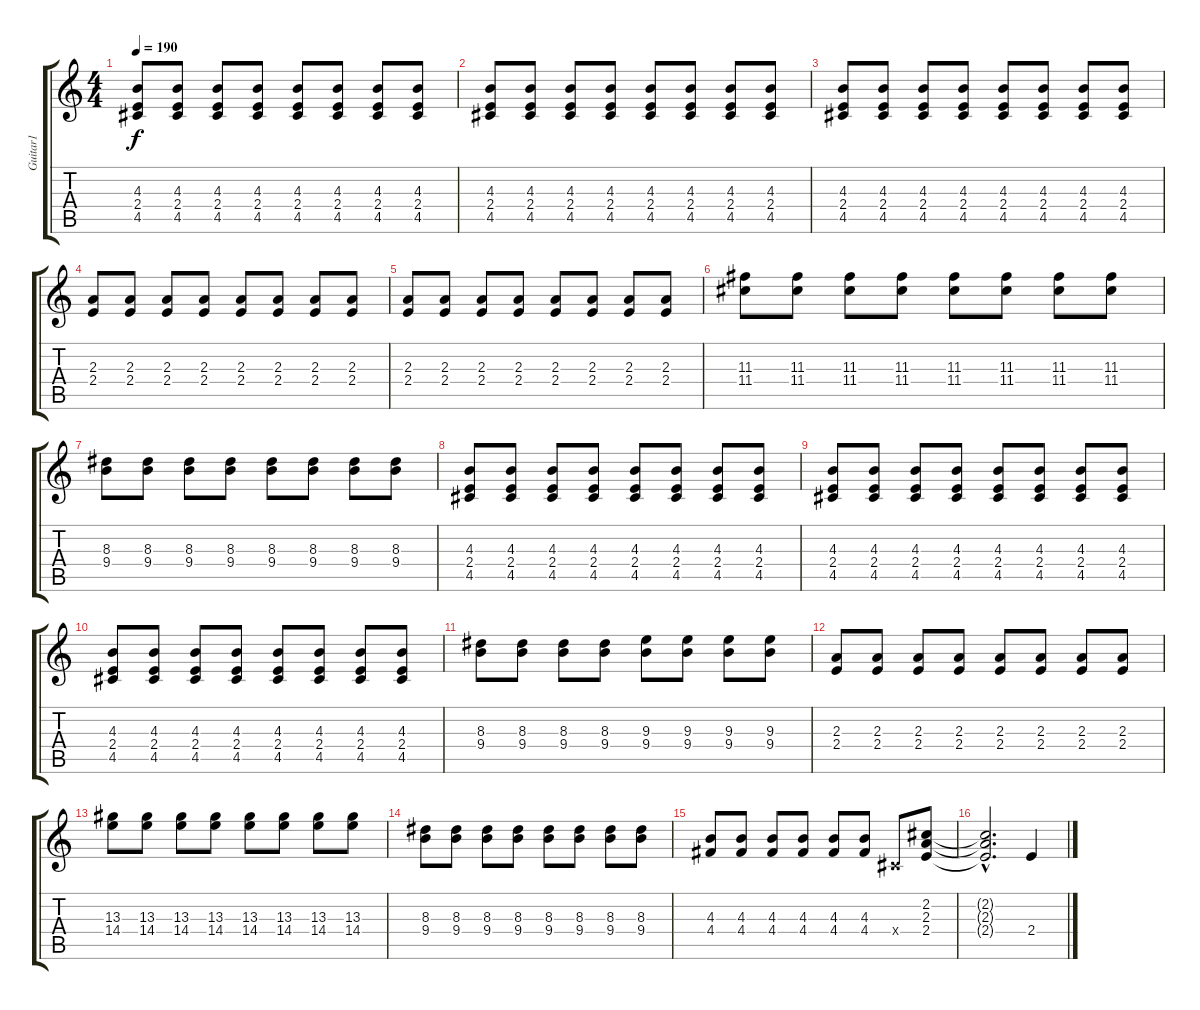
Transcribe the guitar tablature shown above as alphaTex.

\track ("Guitar1" "Guitar1") {instrument distortionguitar}
\staff {score tabs}
\tuning (E4 B3 G3 D3 A2 E2) {hide}
\ts (4 4)
\tempo 190
\clef g2
\ks c
(4.3 2.4 4.5).8{dy f} (4.3 2.4 4.5).8 (4.3 2.4 4.5).8 (4.3 2.4 4.5).8 (4.3 2.4 4.5).8 (4.3 2.4 4.5).8 (4.3 2.4 4.5).8 (4.3 2.4 4.5).8 |
(4.3 2.4 4.5).8 (4.3 2.4 4.5).8 (4.3 2.4 4.5).8 (4.3 2.4 4.5).8 (4.3 2.4 4.5).8 (4.3 2.4 4.5).8 (4.3 2.4 4.5).8 (4.3 2.4 4.5).8 |
(4.3 2.4 4.5).8 (4.3 2.4 4.5).8 (4.3 2.4 4.5).8 (4.3 2.4 4.5).8 (4.3 2.4 4.5).8 (4.3 2.4 4.5).8 (4.3 2.4 4.5).8 (4.3 2.4 4.5).8 |
(2.3 2.4).8 (2.3 2.4).8 (2.3 2.4).8 (2.3 2.4).8 (2.3 2.4).8 (2.3 2.4).8 (2.3 2.4).8 (2.3 2.4).8 |
(2.3 2.4).8 (2.3 2.4).8 (2.3 2.4).8 (2.3 2.4).8 (2.3 2.4).8 (2.3 2.4).8 (2.3 2.4).8 (2.3 2.4).8 |
(11.3 11.4).8 (11.3 11.4).8 (11.3 11.4).8 (11.3 11.4).8 (11.3 11.4).8 (11.3 11.4).8 (11.3 11.4).8 (11.3 11.4).8 |
(8.3 9.4).8 (8.3 9.4).8 (8.3 9.4).8 (8.3 9.4).8 (8.3 9.4).8 (8.3 9.4).8 (8.3 9.4).8 (8.3 9.4).8 |
(4.3 2.4 4.5).8 (4.3 2.4 4.5).8 (4.3 2.4 4.5).8 (4.3 2.4 4.5).8 (4.3 2.4 4.5).8 (4.3 2.4 4.5).8 (4.3 2.4 4.5).8 (4.3 2.4 4.5).8 |
(4.3 2.4 4.5).8 (4.3 2.4 4.5).8 (4.3 2.4 4.5).8 (4.3 2.4 4.5).8 (4.3 2.4 4.5).8 (4.3 2.4 4.5).8 (4.3 2.4 4.5).8 (4.3 2.4 4.5).8 |
(4.3 2.4 4.5).8 (4.3 2.4 4.5).8 (4.3 2.4 4.5).8 (4.3 2.4 4.5).8 (4.3 2.4 4.5).8 (4.3 2.4 4.5).8 (4.3 2.4 4.5).8 (4.3 2.4 4.5).8 |
(8.3 9.4).8 (8.3 9.4).8 (8.3 9.4).8 (8.3 9.4).8 (9.3 9.4).8 (9.3 9.4).8 (9.3 9.4).8 (9.3 9.4).8 |
(2.3 2.4).8 (2.3 2.4).8 (2.3 2.4).8 (2.3 2.4).8 (2.3 2.4).8 (2.3 2.4).8 (2.3 2.4).8 (2.3 2.4).8 |
(13.3 14.4).8 (13.3 14.4).8 (13.3 14.4).8 (13.3 14.4).8 (13.3 14.4).8 (13.3 14.4).8 (13.3 14.4).8 (13.3 14.4).8 |
(8.3 9.4).8 (8.3 9.4).8 (8.3 9.4).8 (8.3 9.4).8 (8.3 9.4).8 (8.3 9.4).8 (8.3 9.4).8 (8.3 9.4).8 |
(4.3 4.4).8 (4.3 4.4).8 (4.3 4.4).8 (4.3 4.4).8 (4.3 4.4).8 (4.3 4.4).8 -1.4{x}.8 (2.2 2.3 2.4).8 |
(2.2{hac t} 2.3{hac t} 2.4{hac t}).2{d} 2.4.4
